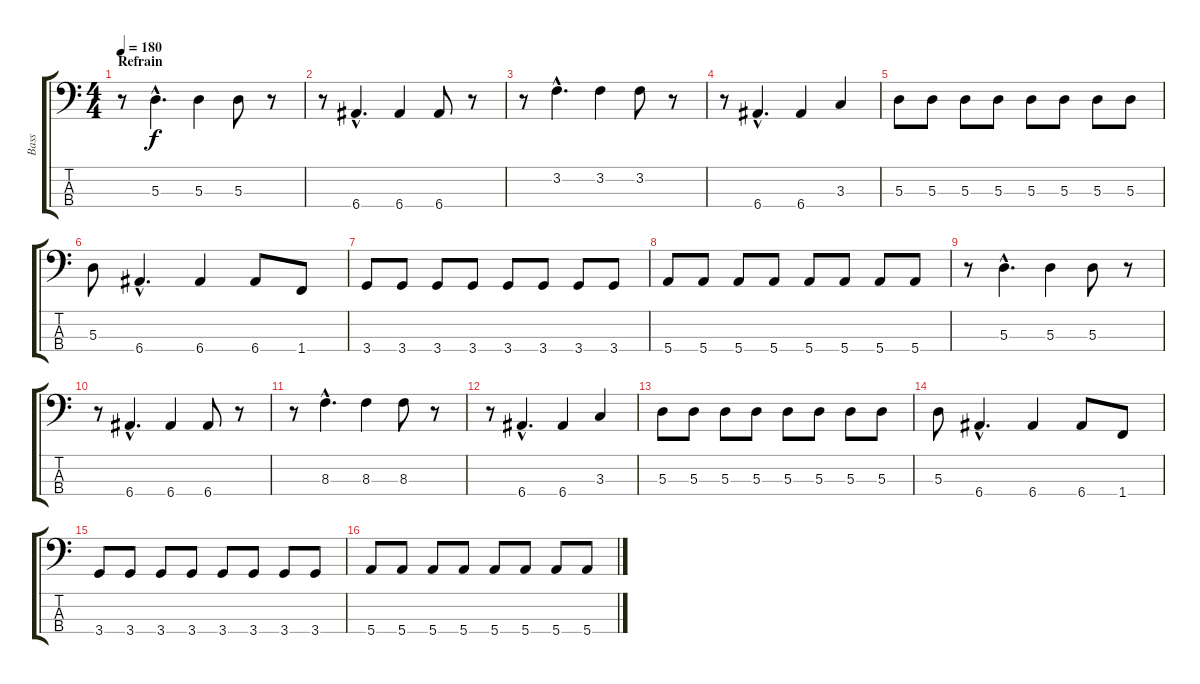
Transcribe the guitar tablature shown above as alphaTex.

\track ("Bass" "Bass") {instrument electricbassfinger}
\staff {score tabs}
\tuning (G2 D2 A1 E1) {hide}
\ts (4 4)
\section ("" "Refrain")
\tempo 180
\clef f4
\ks c
r.8{dy f} 5.3{hac}.4{d} 5.3.4 5.3.8 r.8 |
r.8 6.4{hac}.4{d} 6.4.4 6.4.8 r.8 |
r.8 3.2{hac}.4{d} 3.2.4 3.2.8 r.8 |
r.8 6.4{hac}.4{d} 6.4.4 3.3.4 |
5.3.8 5.3.8 5.3.8 5.3.8 5.3.8 5.3.8 5.3.8 5.3.8 |
5.3.8 6.4{hac}.4{d} 6.4.4 6.4.8 1.4.8 |
3.4.8 3.4.8 3.4.8 3.4.8 3.4.8 3.4.8 3.4.8 3.4.8 |
5.4.8 5.4.8 5.4.8 5.4.8 5.4.8 5.4.8 5.4.8 5.4.8 |
r.8 5.3{hac}.4{d} 5.3.4 5.3.8 r.8 |
r.8 6.4{hac}.4{d} 6.4.4 6.4.8 r.8 |
r.8 8.3{hac}.4{d} 8.3.4 8.3.8 r.8 |
r.8 6.4{hac}.4{d} 6.4.4 3.3.4 |
5.3.8 5.3.8 5.3.8 5.3.8 5.3.8 5.3.8 5.3.8 5.3.8 |
5.3.8 6.4{hac}.4{d} 6.4.4 6.4.8 1.4.8 |
3.4.8 3.4.8 3.4.8 3.4.8 3.4.8 3.4.8 3.4.8 3.4.8 |
5.4.8 5.4.8 5.4.8 5.4.8 5.4.8 5.4.8 5.4.8 5.4.8
